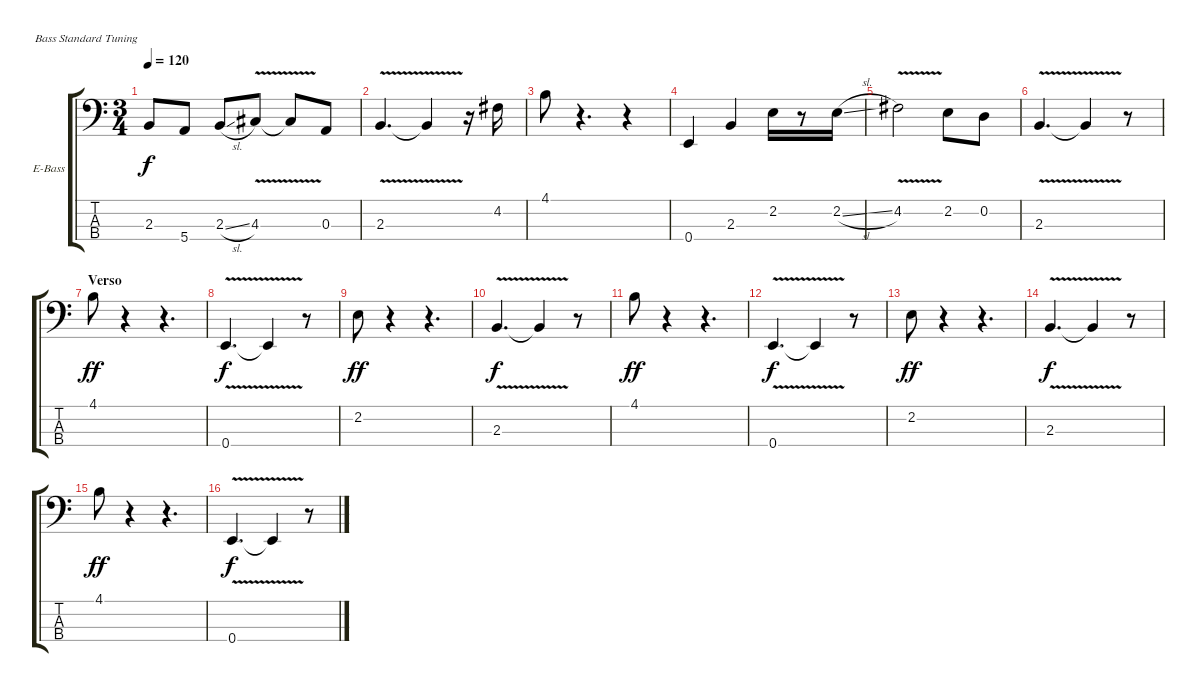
\bracketExtendMode groupsimilarinstruments
\firstSystemTrackNameOrientation horizontal
\otherSystemsTrackNameOrientation horizontal
\track ("Bass" "E-Bass") {instrument electricbassfinger}
\staff {score tabs}
\tuning (G2 D2 A1 E1)
\ts (3 4)
\tempo 120
\clef f4
\ks c
2.3.8{dy f} 5.4.8 2.3{sl}.8 4.3{v}.8 4.3{v t}.8 0.3.8 |
2.3{v}.4{d} 2.3{v t}.4 r.16 4.2.16 |
4.1.8 r.4{d} r.4 |
0.4.4 2.3.4 2.2.16 r.8 2.2{sl}.16 |
4.2{v}.2 2.2.8 0.2.8 |
2.3{v}.4{d} 2.3{v t}.4 r.8 |
\section ("" "Verso")
4.1.8{dy ff} r.4 r.4{d} |
0.4{v}.4{d dy f} 0.4{v t}.4 r.8 |
2.2.8{dy ff} r.4 r.4{d} |
2.3{v}.4{d dy f} 2.3{v t}.4 r.8 |
4.1.8{dy ff} r.4 r.4{d} |
0.4{v}.4{d dy f} 0.4{v t}.4 r.8 |
2.2.8{dy ff} r.4 r.4{d} |
2.3{v}.4{d dy f} 2.3{v t}.4 r.8 |
4.1.8{dy ff} r.4 r.4{d} |
0.4{v}.4{d dy f} 0.4{v t}.4 r.8
